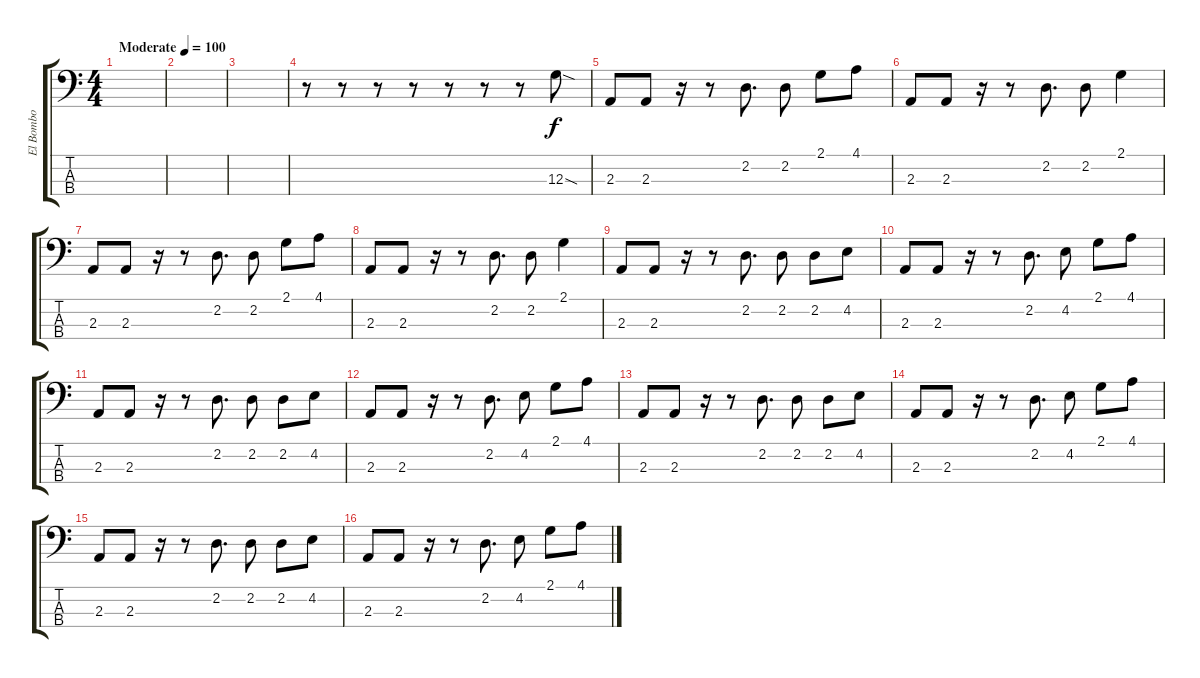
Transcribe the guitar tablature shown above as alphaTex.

\track ("El Bombo" "El Bombo") {instrument acousticguitarsteel}
\staff {score tabs}
\tuning (F2 C2 G1 C1) {hide}
\ts (4 4)
\tempo (100 "Moderate")
\clef f4
\ks c
|
|
|
r.8 r.8 r.8 r.8 r.8 r.8 r.8 12.3{sod}.8 |
2.3.8 2.3.8 r.16 r.8 2.2.8{d} 2.2.8 2.1.8 4.1.8 |
2.3.8 2.3.8 r.16 r.8 2.2.8{d} 2.2.8 2.1.4 |
2.3.8 2.3.8 r.16 r.8 2.2.8{d} 2.2.8 2.1.8 4.1.8 |
2.3.8 2.3.8 r.16 r.8 2.2.8{d} 2.2.8 2.1.4 |
2.3.8 2.3.8 r.16 r.8 2.2.8{d} 2.2.8 2.2.8 4.2.8 |
2.3.8 2.3.8 r.16 r.8 2.2.8{d} 4.2.8 2.1.8 4.1.8 |
2.3.8 2.3.8 r.16 r.8 2.2.8{d} 2.2.8 2.2.8 4.2.8 |
2.3.8 2.3.8 r.16 r.8 2.2.8{d} 4.2.8 2.1.8 4.1.8 |
2.3.8 2.3.8 r.16 r.8 2.2.8{d} 2.2.8 2.2.8 4.2.8 |
2.3.8 2.3.8 r.16 r.8 2.2.8{d} 4.2.8 2.1.8 4.1.8 |
2.3.8 2.3.8 r.16 r.8 2.2.8{d} 2.2.8 2.2.8 4.2.8 |
2.3.8 2.3.8 r.16 r.8 2.2.8{d} 4.2.8 2.1.8 4.1.8
